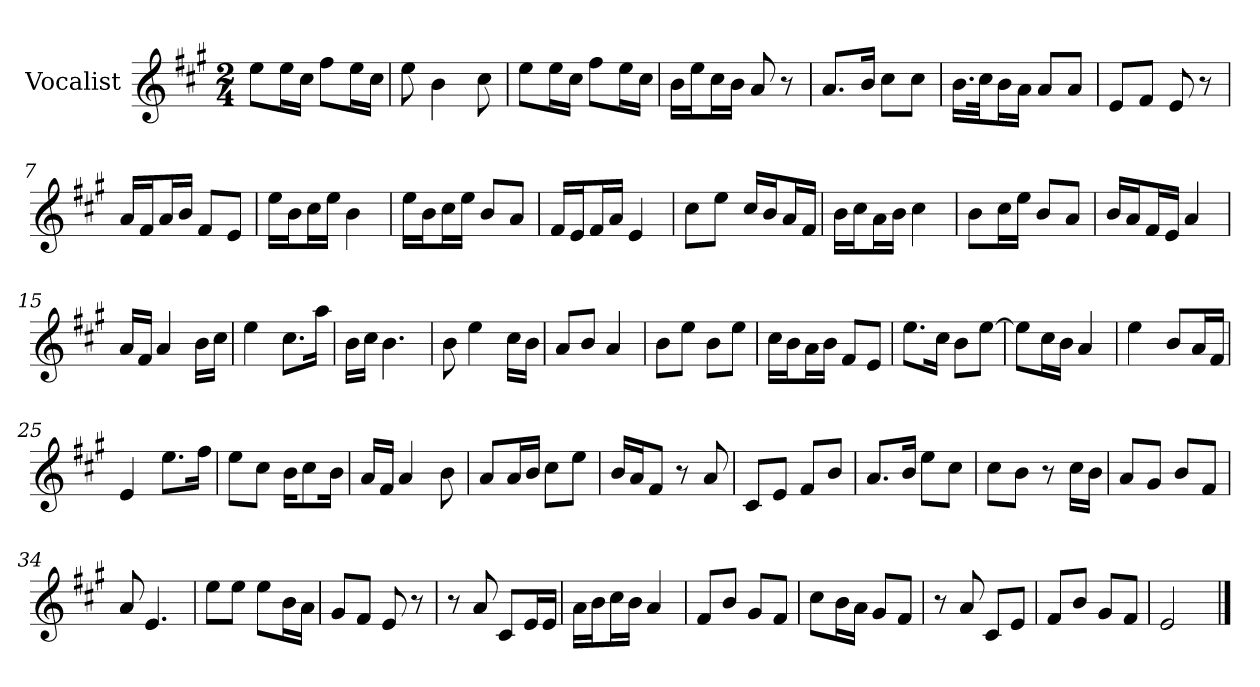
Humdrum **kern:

**kern
*part1
*staff1
*I"Vocalist
*k[f#c#g#]
*A:
*M2/4
=
8eeL
16eeL
16cc#JJ
8ff#L
16eeL
16cc#JJ
=1
8ee
4b
8cc#
=2
8eeL
16eeL
16cc#JJ
8ff#L
16eeL
16cc#JJ
=3
16bLL
16eeJ
16cc#L
16bJJ
8a
8r
=4
8.aL
16bJk
8cc#L
8cc#J
=5
16.bLL
32cc#Jk
16bL
16aJJ
8aL
8aJ
=6
8eL
8f#J
8e
8r
=7
16aLL
16f#J
16aL
16bJJ
8f#L
8eJ
=8
16eeLL
16bJ
16cc#L
16eeJJ
4b
=9
16eeLL
16bJ
16cc#L
16eeJJ
8bL
8aJ
=10
16f#LL
16eJ
16f#L
16aJJ
4e
=11
8cc#L
8eeJ
16cc#LL
16bJ
16aL
16f#JJ
=12
16bLL
16cc#J
16aL
16bJJ
4cc#
=13
8bL
16cc#L
16eeJJ
8bL
8aJ
=14
16bLL
16aJ
16f#L
16eJJ
4a
=15
16aLL
16f#JJ
4a
16bLL
16cc#JJ
=16
4ee
8.cc#L
16aaJk
=17
16bLL
16cc#JJ
4.b
=18
8b
4ee
16cc#LL
16bJJ
=19
8aL
8bJ
4a
=20
8bL
8eeJ
8bL
8eeJ
=21
16cc#LL
16bJ
16aL
16bJJ
8f#L
8eJ
=22
8.eeL
16cc#Jk
8bL
[8eeJ
=23
8eeL]
16cc#L
16bJJ
4a
=24
4ee
8bL
16aL
16f#JJ
=25
4e
8.eeL
16ff#Jk
=26
8eeL
8cc#J
16bKL
8cc#
16bJk
=27
16aLL
16f#JJ
4a
8b
=28
8aL
16aL
16bJJ
8cc#L
8eeJ
=29
16bLL
16aJ
8f#J
8r
8a
=30
8c#L
8eJ
8f#L
8bJ
=31
8.aL
16bJk
8eeL
8cc#J
=32
8cc#L
8bJ
8r
16cc#LL
16bJJ
=33
8aL
8g#J
8bL
8f#J
=34
8a
4.e
=35
8eeL
8eeJ
8eeL
16bL
16aJJ
=36
8g#L
8f#J
8e
8r
=37
8r
8a
8c#L
16eL
16eJJ
=38
16aLL
16bJ
16cc#L
16bJJ
4a
=39
8f#L
8bJ
8g#L
8f#J
=40
8cc#L
16bL
16aJJ
8g#L
8f#J
=41
8r
8a
8c#L
8eJ
=42
8f#L
8bJ
8g#L
8f#J
=43
2e
==
*-
